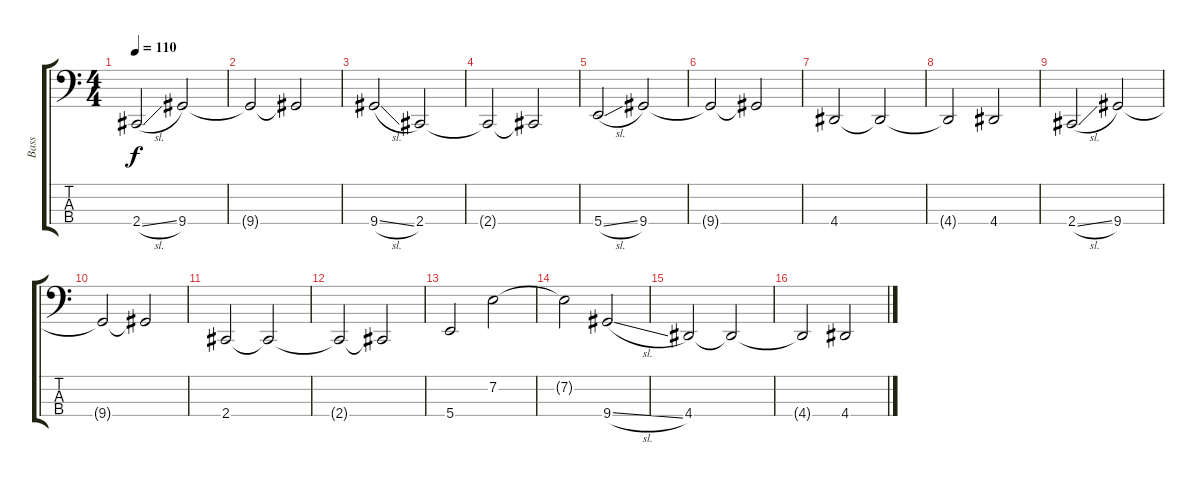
\track ("Bass" "Bass") {instrument electricbassfinger}
\staff {score tabs}
\tuning (D2 A1 E1 B0) {hide}
\ts (4 4)
\tempo 110
\clef f4
\ks c
2.4{sl}.2{dy f} 9.4.2 |
9.4{t}.2 9.4{t}.2 |
9.4{sl}.2 2.4.2 |
2.4{t}.2 2.4{t}.2 |
5.4{sl}.2 9.4.2 |
9.4{t}.2 9.4{t}.2 |
4.4.2 4.4{t}.2 |
4.4{t}.2 4.4.2 |
2.4{sl}.2 9.4.2 |
9.4{t}.2 9.4{t}.2 |
2.4.2 2.4{t}.2 |
2.4{t}.2 2.4{t}.2 |
5.4.2 7.2.2 |
7.2{t}.2 9.4{sl}.2 |
4.4.2 4.4{t}.2 |
4.4{t}.2 4.4.2
